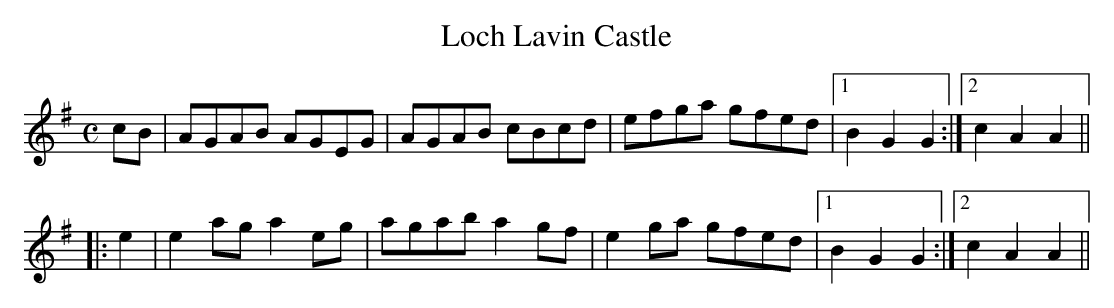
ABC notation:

X:1
T:Loch Lavin Castle
M:C
L:1/8
K:A Dorian
cB|AGAB AGEG|AGAB cBcd|efga gfed|1 B2G2G2:|2 c2A2A2||
|:e2|e2ag a2eg|agab a2gf|e2ga gfed|1 B2G2G2:|2 c2A2A2||
